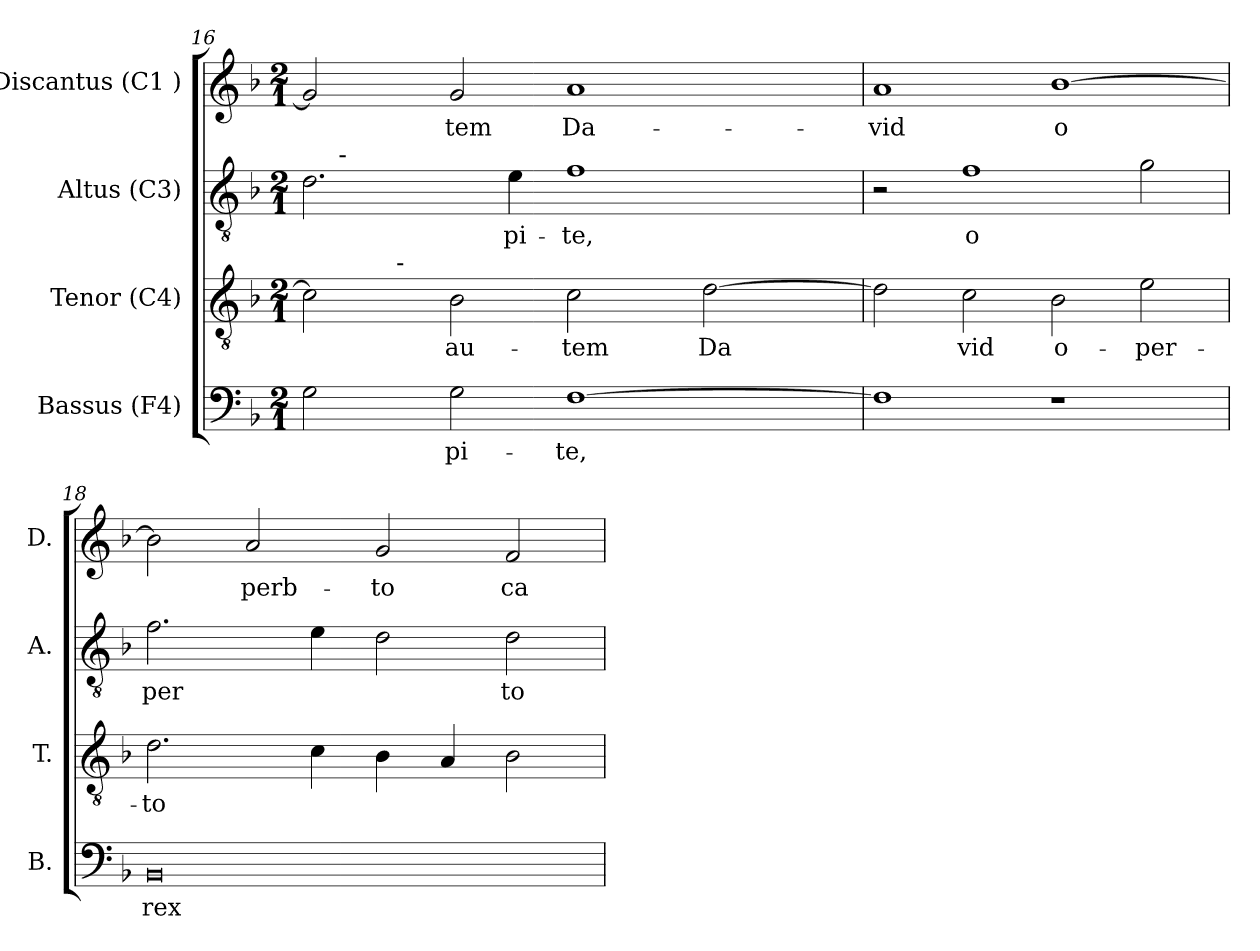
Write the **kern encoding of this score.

**kern	**text	**kern	**text	**kern	**text	**kern	**text
*part4	*part4	*part3	*part3	*part2	*part2	*part1	*part1
*staff4	*staff4	*staff3	*staff3	*staff2	*staff2	*staff1	*staff1
*I"Bassus (F4)	*	*I"Tenor (C4)	*	*I"Altus (C3)	*	*I"Discantus (C1 )	*
*I'B.	*	*I'T.	*	*I'A.	*	*I'D.	*
!!LO:PB:g=z
*clefF4	*	*clefGv2	*	*clefGv2	*	*clefG2	*
*k[b-]	*	*k[b-]	*	*k[b-]	*	*k[b-]	*
*F:	*	*F:	*	*F:	*	*F:	*
*M2/1	*	*M2/1	*	*M2/1	*	*M2/1	*
=16	=16	=16	=16	=16	=16	=16	=16
!	!LO:LY:b	!	!LO:LY:b:cj	!	!LO:LY:b:cj	!	!LO:LY:b:cj
*	*	*^	*	*^	*	*	*
2G\	--	2c\]	4ryy	.	2.d\	16..ryy	--	2g/]	--
!	!	!	!	!	!	!LO:TX:a:t=-	!	!	!
.	.	.	.	.	.	1ryy	.	.	.
.	.	.	32ryy	.	.	.	.	.	.
!	!	!	!LO:TX:a:t=-	!	!	!	!	!	!
.	.	.	1ryy	.	.	.	.	.	.
!	!LO:LY:b	!	!	!LO:LY:b:cj	!	!	!	!	!LO:LY:b:cj
2G\	-pi-	2B-\	.	au-	.	.	.	2g/	-tem
!	!	!	!	!	!	!	!LO:LY:b:cj	!	!
.	.	.	.	.	4e\	.	-pi-	.	.
!	!LO:LY:b	!	!	!LO:LY:b:cj	!	!	!LO:LY:b:cj	!	!LO:LY:b:cj
[>1F	-te,	2c\	.	-tem	1f	.	-te,	1a	Da-
.	.	.	.	.	.	2ryy	.	.	.
.	.	.	2ryy	.	.	.	.	.	.
!	!	!	!	!LO:LY:b:cj	!	!	!	!	!
.	.	[>2d\	.	Da-	.	.	.	.	.
.	.	.	.	.	.	4ryy	.	.	.
.	.	.	8..ryy	.	.	.	.	.	.
.	.	.	.	.	.	8ryy	.	.	.
.	.	.	.	.	.	64ryy	.	.	.
=17	=17	=17	=17	=17	=17	=17	=17	=17	=17
!	!LO:LY:b	!	!	!LO:LY:b:cj	!	!	!	!	!LO:LY:b:cj
*	*	*v	*v	*	*	*	*	*	*
*	*	*	*	*v	*v	*	*	*
1F]	.	2d\]	--	2r	.	1a	-vid
!	!	!	!LO:LY:b:cj	!	!LO:LY:b:cj	!	!
.	.	2c\	-vid	1f	o-	.	.
!	!	!	!LO:LY:b:cj	!	!	!	!LO:LY:b:cj
1r	.	2B-\	o-	.	.	[>1b-	o-
!	!	!	!LO:LY:b:cj	!	!LO:LY:b:cj	!	!
.	.	2e\	-per-	2g\	--	.	.
=18	=18	=18	=18	=18	=18	=18	=18
!	!LO:LY:b	!	!LO:LY:b:cj	!	!LO:LY:b:cj	!	!LO:LY:b:cj
0BB-	rex	2.d\	-to	2.f\	-per-	2b-\]	--
!	!	!	!	!	!	!	!LO:LY:b:cj
.	.	.	.	.	.	2a/	-perb-
!	!	!	!LO:LY:b:cj	!	!LO:LY:b:cj	!	!
.	.	4c\	.	4e\	--	.	.
!	!	!	!LO:LY:b:cj	!	!LO:LY:b:cj	!	!LO:LY:b:cj
.	.	4B-\	.	2d\	--	2g/	-to
!	!	!	!LO:LY:b:cj	!	!	!	!
.	.	4A/	.	.	.	.	.
!	!	!	!LO:LY:b:cj	!	!LO:LY:b:cj	!	!LO:LY:b:cj
.	.	2B-\	.	2d\	-to	2f/	ca-
=	=	=	=	=	=	=	=
*-	*-	*-	*-	*-	*-	*-	*-
